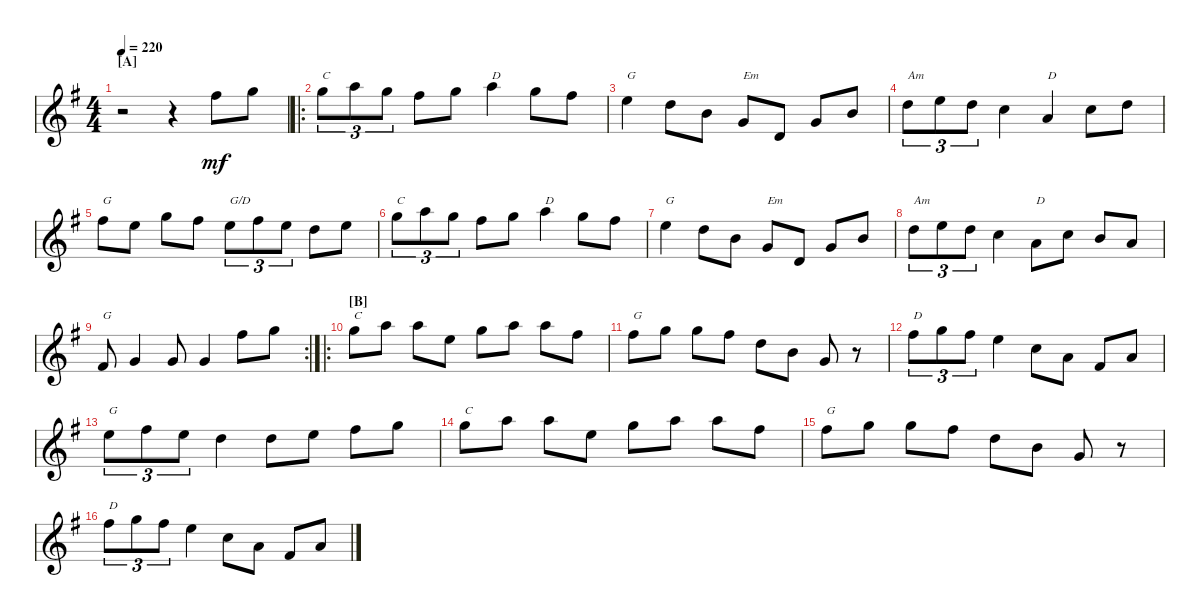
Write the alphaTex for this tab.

\bracketExtendMode groupsimilarinstruments
\singleTrackTrackNamePolicy hidden
\multiTrackTrackNamePolicy hidden
\otherSystemsTrackNameOrientation horizontal
\track ("Melody" "Gt") {mute instrument acousticguitarsteel}
\staff {score}
\tuning (E4 B3 G3 D3 A2 E2)
\ts (4 4)
\section ("A" "")
\tempo 220
\clef g2
\ks g
r.2{dy mf instrument acousticguitarsteel} r.4 2.1.8 3.1.8 |
\ro
3.1.8{tu (3 2) txt "C"} 5.1.8{tu (3 2)} 3.1.8{tu (3 2)} 2.1.8 3.1.8 5.1.4{txt "D"} 3.1.8 2.1.8 |
0.1.4{txt "G"} 3.2.8 0.2.8 0.3.8{txt "Em"} 0.4.8 0.3.8 0.2.8 |
3.2.8{tu (3 2) txt "Am"} 0.1.8{tu (3 2)} 3.2.8{tu (3 2)} 1.2.4 2.3.4{txt "D"} 1.2.8 3.2.8 |
2.1.8{txt "G"} 0.1.8 3.1.8 2.1.8 0.1.8{tu (3 2) txt "G/D"} 2.1.8{tu (3 2)} 0.1.8{tu (3 2)} 3.2.8 0.1.8 |
3.1.8{tu (3 2) txt "C"} 5.1.8{tu (3 2)} 3.1.8{tu (3 2)} 2.1.8 3.1.8 5.1.4{txt "D"} 3.1.8 2.1.8 |
0.1.4{txt "G"} 3.2.8 0.2.8 0.3.8{txt "Em"} 0.4.8 0.3.8 0.2.8 |
3.2.8{tu (3 2) txt "Am"} 0.1.8{tu (3 2)} 3.2.8{tu (3 2)} 1.2.4 2.3.8{txt "D"} 1.2.8 0.2.8 2.3.8 |
\rc 2
4.4.8{txt "G"} 0.3.4 0.3.8 0.3.4 2.1.8 3.1.8 |
\ro
\section ("B" "")
3.1.8{txt "C"} 5.1.8 5.1.8 5.2.8 3.1.8 5.1.8 5.1.8 2.1.8 |
2.1.8{txt "G"} 3.1.8 3.1.8 2.1.8 3.2.8 0.2.8 0.3.8 r.8 |
2.1.8{tu (3 2) txt "D"} 3.1.8{tu (3 2)} 2.1.8{tu (3 2)} 0.1.4 1.2.8 2.3.8 4.4.8 2.3.8 |
0.1.8{tu (3 2) txt "G"} 2.1.8{tu (3 2)} 0.1.8{tu (3 2)} 7.3.4 7.3.8 0.1.8 2.1.8 3.1.8 |
3.1.8{txt "C"} 5.1.8 5.1.8 5.2.8 3.1.8 5.1.8 5.1.8 2.1.8 |
2.1.8{txt "G"} 3.1.8 3.1.8 2.1.8 3.2.8 0.2.8 0.3.8 r.8 |
2.1.8{tu (3 2) txt "D"} 3.1.8{tu (3 2)} 2.1.8{tu (3 2)} 0.1.4 1.2.8 2.3.8 4.4.8 2.3.8
